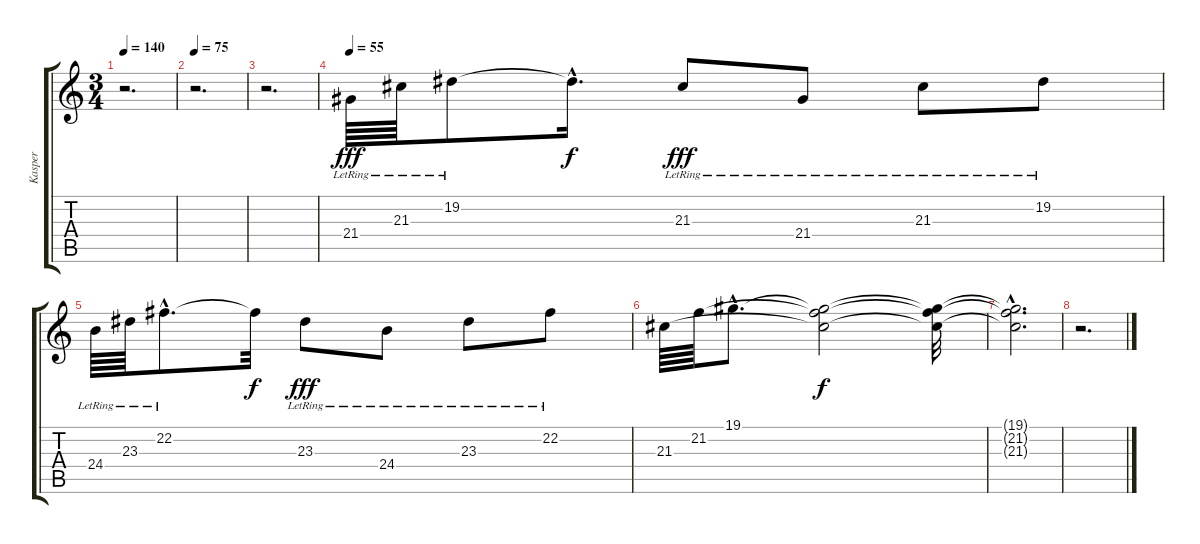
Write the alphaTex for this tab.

\track ("Kasper" "Kasper") {instrument pad8sweep}
\staff {score tabs}
\tuning (Db4 Ab3 E3 B2 Gb2 Db2) {hide}
\ts (3 4)
\tempo 140
\clef g2
\ks c
r.2{d dy fff} |
\tempo 75
r.2{d} |
r.2{d} |
\tempo 55
21.4{lr}.64{volume 16 instrument acousticgrandpiano} 21.3{lr}.64 19.2{lr}.8{instrument acousticgrandpiano} 19.2{hac t}.16{d dy f} 21.3{lr}.8{dy fff} 21.4{lr}.8 21.3{lr}.8 19.2{lr}.8 |
24.4{lr}.64 23.3{lr}.64 22.2{hac lr}.8{d} 22.2{t}.32{dy f} 23.3{lr}.8{dy fff} 24.4{lr}.8 23.3{lr}.8 22.2{lr}.8 |
21.3.64 21.2.64 19.1{hac}.8{d} (19.1{t} 21.2{t} 21.3{t}).2{dy f} (19.1{t} 21.2{t} 21.3{t}).32 |
(19.1{hac t} 21.2{hac t} 21.3{hac t}).2{d} |
r.2{d}
